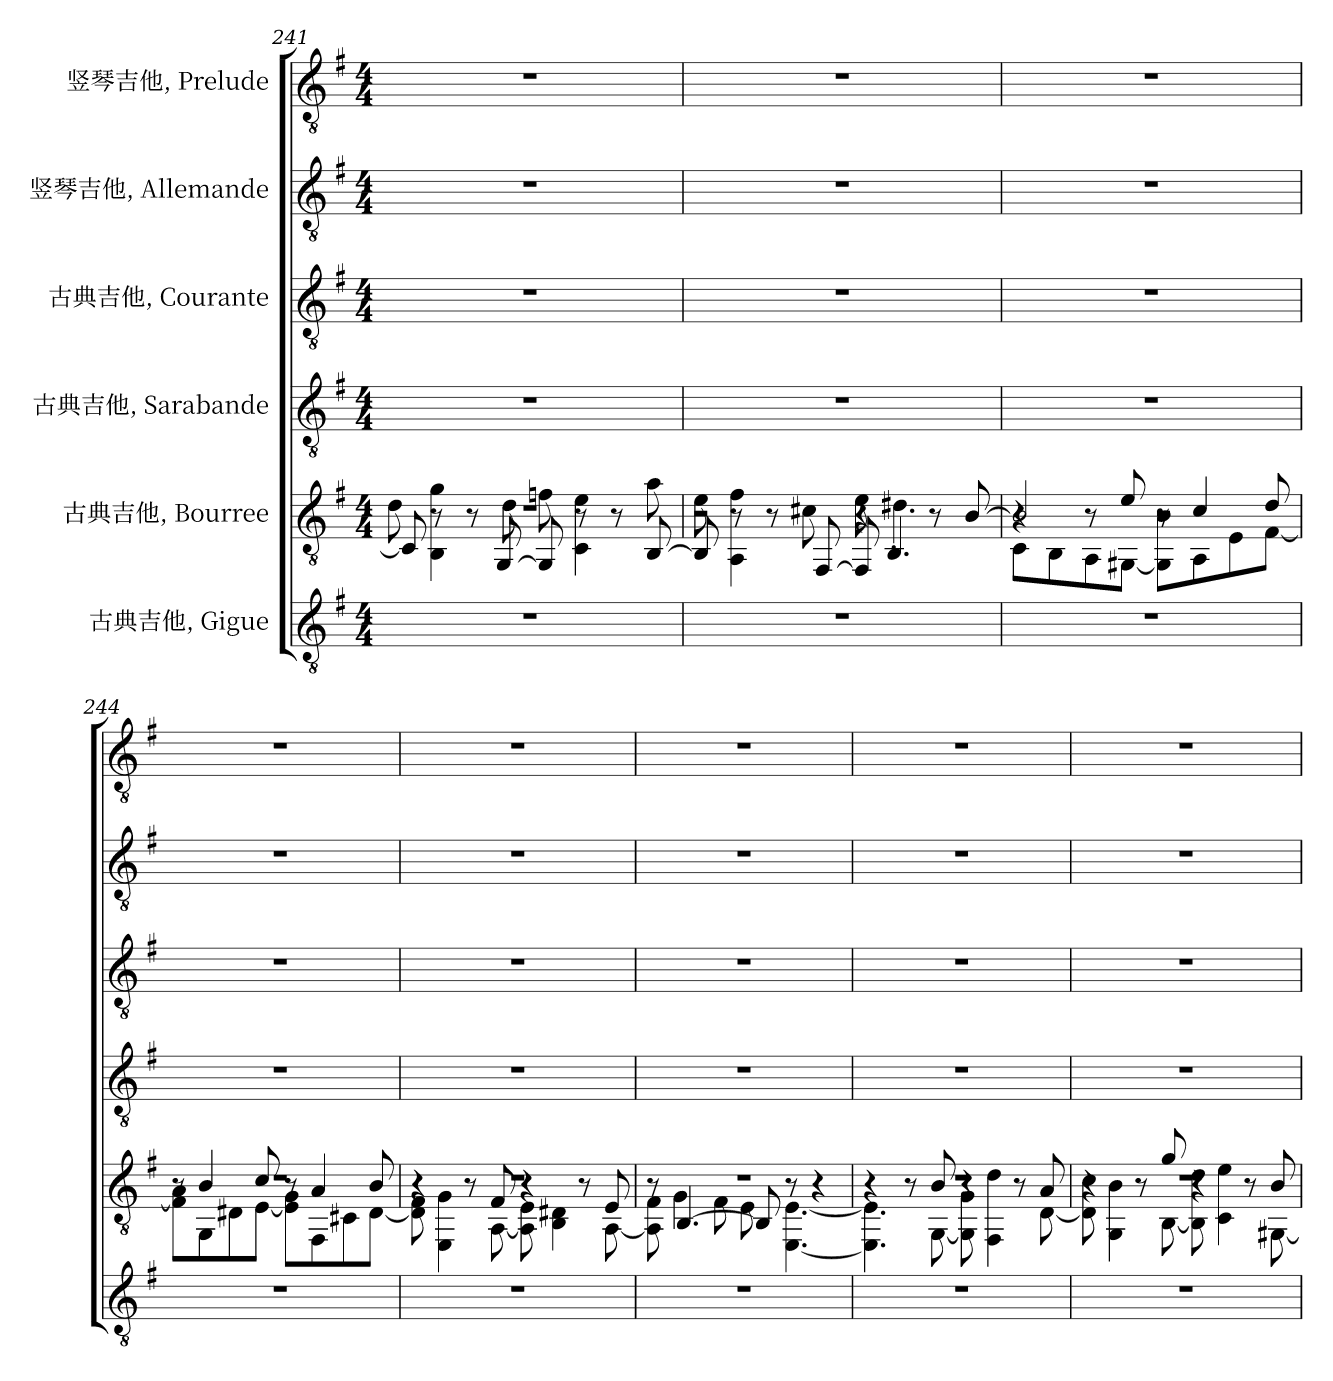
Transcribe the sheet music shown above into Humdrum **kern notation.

**kern	**kern	**kern	**kern	**kern	**kern
*part6	*part5	*part4	*part3	*part2	*part1
*staff6	*staff5	*staff4	*staff3	*staff2	*staff1
*I"古典吉他, Gigue	*I"古典吉他, Bourree	*I"古典吉他, Sarabande	*I"古典吉他, Courante	*I"竖琴吉他, Allemande	*I"竖琴吉他, Prelude
*clefGv2	*clefGv2	*clefGv2	*clefGv2	*clefGv2	*clefGv2
*k[f#]	*k[f#]	*k[f#]	*k[f#]	*k[f#]	*k[f#]
*M4/4	*M4/4	*M4/4	*M4/4	*M4/4	*M4/4
=241	=241	=241	=241	=241	=241
*	*^	*	*	*	*
*	*	*^	*	*	*	*
1r	1r	8d\	8C/]	1r	1r	1r	1r
.	.	4BB\ 4g\	8r	.	.	.	.
.	.	.	8r	.	.	.	.
.	.	8d\	[8GG/	.	.	.	.
.	.	8fn\	8GG/]	.	.	.	.
.	.	4C\ 4e\	8r	.	.	.	.
.	.	.	8r	.	.	.	.
.	.	8a\	[8BB/	.	.	.	.
!!LO:LB:g=z
=242	=242	=242	=242	=242	=242	=242	=242
1r	2r	8e\	8BB/]	1r	1r	1r	1r
.	.	4AA\ 4f#\	8r	.	.	.	.
.	.	.	8r	.	.	.	.
.	.	8c#X\	[8FF#/	.	.	.	.
.	4r	8e\	8FF#/]	.	.	.	.
.	.	4.d#X'\	4.BB/	.	.	.	.
.	8r	.	.	.	.	.	.
.	[8B/	.	.	.	.	.	.
=243	=243	=243	=243	=243	=243	=243	=243
1r	2B/]	8C\L	4r	1r	1r	1r	1r
.	.	8BB\	.	.	.	.	.
.	.	8AA\	8r	.	.	.	.
.	.	[8GG#X\J	8e/	.	.	.	.
.	2r	8GG#\] 8B\L	8r	.	.	.	.
.	.	8AA\	4c/	.	.	.	.
.	.	8E\	.	.	.	.	.
.	.	[8F#\J	8d/	.	.	.	.
=244	=244	=244	=244	=244	=244	=244	=244
1r	1r	8F#\] 8A\L	8r	1r	1r	1r	1r
.	.	8GG\	4B/	.	.	.	.
.	.	8D#X\	.	.	.	.	.
.	.	[8E\J	8c/	.	.	.	.
.	.	8E\] 8G\L	8r	.	.	.	.
.	.	8FF#\	4A/	.	.	.	.
.	.	8C#X\	.	.	.	.	.
.	.	[8D#\J	8B/	.	.	.	.
!!LO:PB:g=z
=245	=245	=245	=245	=245	=245	=245	=245
1r	1r	8D#\] 8F#\	4r	1r	1r	1r	1r
.	.	4EE\ 4G\	.	.	.	.	.
.	.	.	8r	.	.	.	.
.	.	[8AA\	8F#/	.	.	.	.
.	.	8AA\] 8E\	4r	.	.	.	.
.	.	4BB\ 4D#X\	.	.	.	.	.
.	.	.	8r	.	.	.	.
.	.	[8AA\	8E/	.	.	.	.
=246	=246	=246	=246	=246	=246	=246	=246
1r	1r	8AA\] 8F#\	8r	1r	1r	1r	1r
.	.	4G\	[4.BB/	.	.	.	.
.	.	8F#\	.	.	.	.	.
.	.	8E\	8BB/]	.	.	.	.
.	.	[4.EE\ [4.E\	8r	.	.	.	.
.	.	.	4r	.	.	.	.
=247	=247	=247	=247	=247	=247	=247	=247
1r	1r	4.EE\] 4.E\]	4r	1r	1r	1r	1r
.	.	.	8r	.	.	.	.
.	.	[8GG\	8B/	.	.	.	.
.	.	8GG\] 8G\	4r	.	.	.	.
.	.	4FF#\ 4d\	.	.	.	.	.
.	.	.	8r	.	.	.	.
.	.	[8D\	8A/	.	.	.	.
!!LO:LB:g=z
=248	=248	=248	=248	=248	=248	=248	=248
1r	1r	8D\] 8c\	4r	1r	1r	1r	1r
.	.	4GG\ 4B\	.	.	.	.	.
.	.	.	8r	.	.	.	.
.	.	[8BB\	8g/	.	.	.	.
.	.	8BB\] 8d\	4r	.	.	.	.
.	.	4C\ 4e\	.	.	.	.	.
.	.	.	8r	.	.	.	.
.	.	[8GG#X\	8B/	.	.	.	.
*	*v	*v	*v	*	*	*	*
=	=	=	=	=	=
*-	*-	*-	*-	*-	*-
